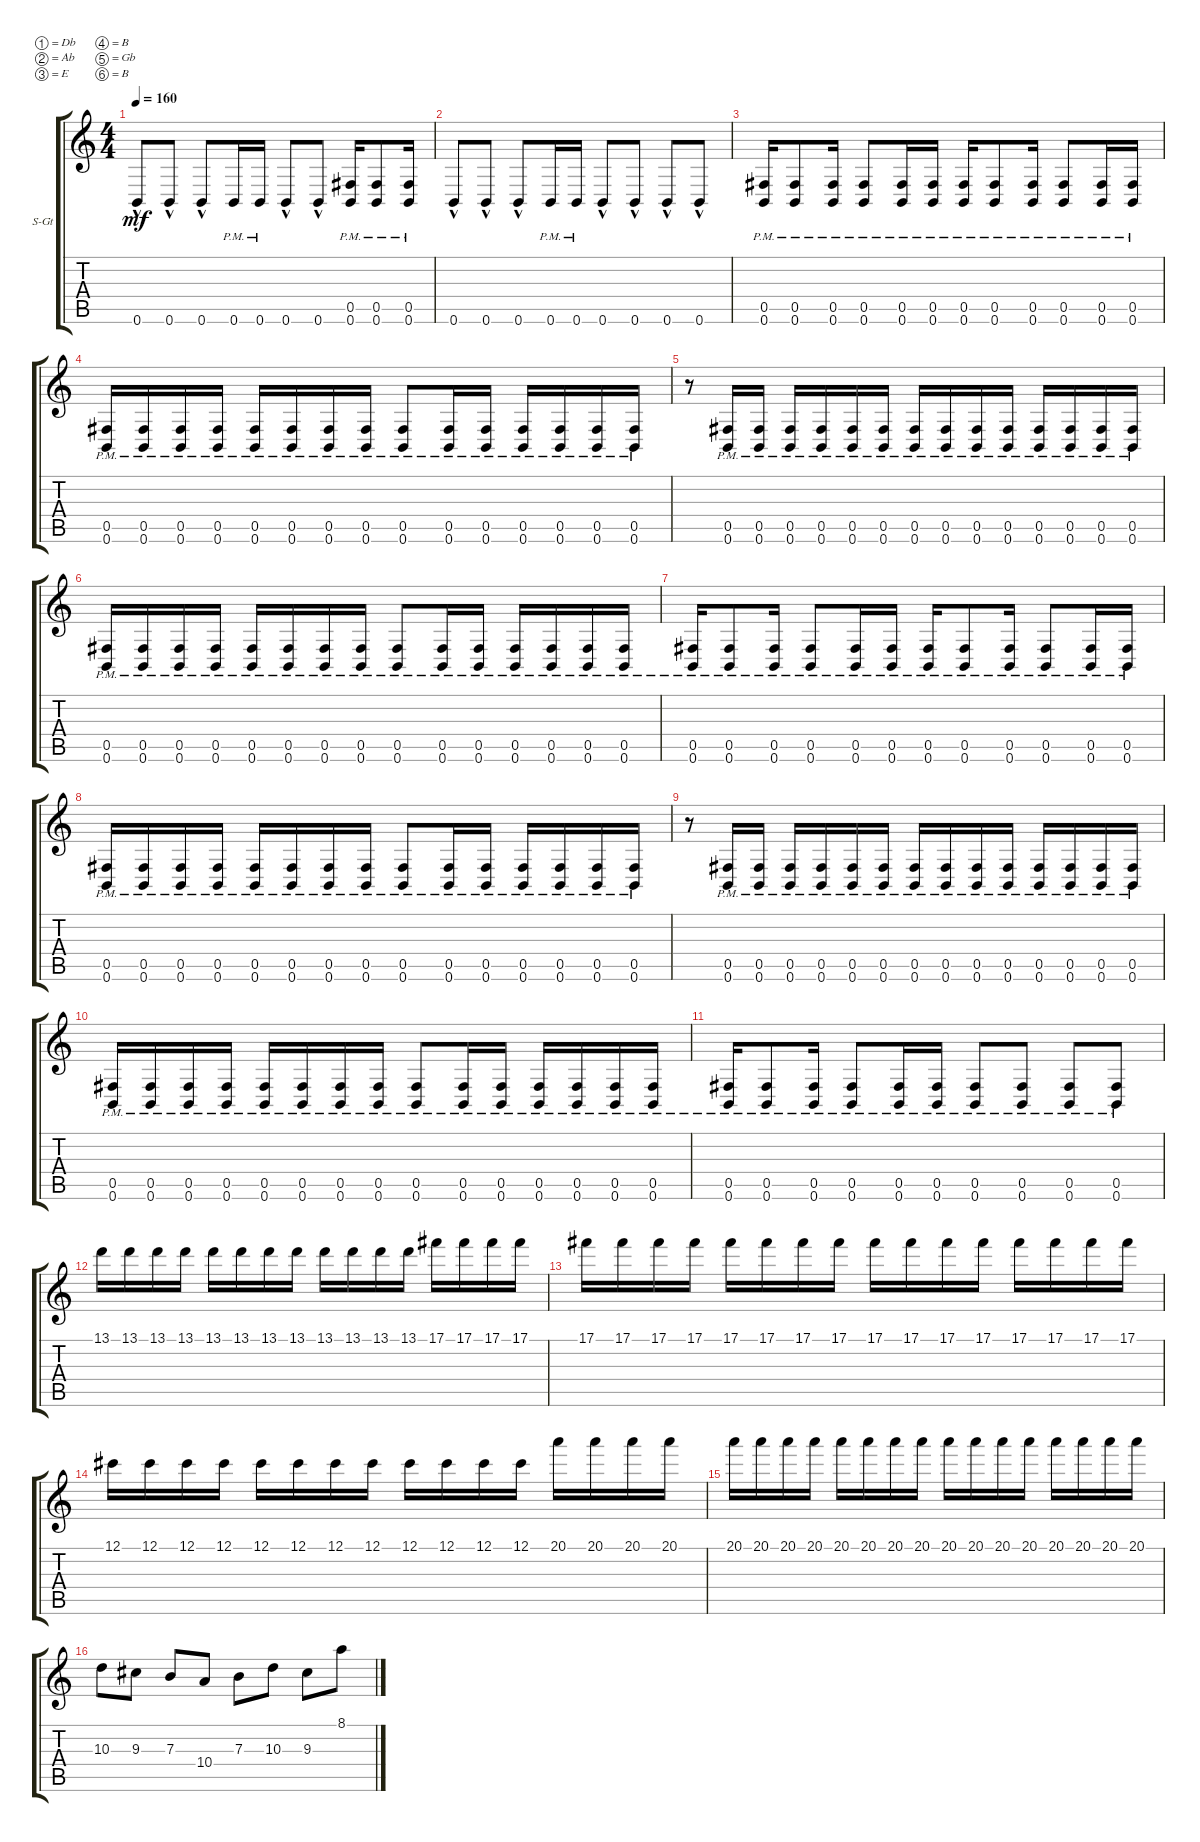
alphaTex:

\defaultSystemsLayout 4
\bracketExtendMode groupsimilarinstruments
\firstSystemTrackNameOrientation horizontal
\otherSystemsTrackNameOrientation horizontal
\track ("Guitar 1" "S-Gt") {instrument acousticguitarsteel}
\staff {score tabs}
\tuning (Db4 Ab3 E3 B2 Gb2 B1)
\ts (4 4)
\tempo 160
\clef g2
\ks c
0.6{hac}.8{dy mf} 0.6{hac}.8 0.6{hac}.8 0.6{pm}.16 0.6{pm}.16 0.6{hac}.8 0.6{hac}.8 (0.6{pm} 0.5{pm}).16 (0.6{pm} 0.5{pm}).8 (0.6{pm} 0.5{pm}).16 |
0.6{hac}.8 0.6{hac}.8 0.6{hac}.8 0.6{pm}.16 0.6{pm}.16 0.6{hac}.8 0.6{hac}.8 0.6{hac}.8 0.6{hac}.8 |
(0.6{pm} 0.5{pm}).16 (0.6{pm} 0.5{pm}).8 (0.6{pm} 0.5{pm}).16 (0.6{pm} 0.5{pm}).8 (0.6{pm} 0.5{pm}).16 (0.6{pm} 0.5{pm}).16 (0.6{pm} 0.5{pm}).16 (0.6{pm} 0.5{pm}).8 (0.6{pm} 0.5{pm}).16 (0.6{pm} 0.5{pm}).8 (0.6{pm} 0.5{pm}).16 (0.6{pm} 0.5{pm}).16 |
(0.6{pm} 0.5{pm}).16 (0.6{pm} 0.5{pm}).16 (0.6{pm} 0.5{pm}).16 (0.6{pm} 0.5{pm}).16 (0.6{pm} 0.5{pm}).16 (0.6{pm} 0.5{pm}).16 (0.6{pm} 0.5{pm}).16 (0.6{pm} 0.5{pm}).16 (0.6{pm} 0.5{pm}).8 (0.6{pm} 0.5{pm}).16 (0.6{pm} 0.5{pm}).16 (0.6{pm} 0.5{pm}).16 (0.6{pm} 0.5{pm}).16 (0.6{pm} 0.5{pm}).16 (0.6{pm} 0.5{pm}).16 |
r.8 (0.6{pm} 0.5{pm}).16 (0.6{pm} 0.5{pm}).16 (0.6{pm} 0.5{pm}).16 (0.6{pm} 0.5{pm}).16 (0.6{pm} 0.5{pm}).16 (0.6{pm} 0.5{pm}).16 (0.6{pm} 0.5{pm}).16 (0.6{pm} 0.5{pm}).16 (0.6{pm} 0.5{pm}).16 (0.6{pm} 0.5{pm}).16 (0.6{pm} 0.5{pm}).16 (0.6{pm} 0.5{pm}).16 (0.6{pm} 0.5{pm}).16 (0.6{pm} 0.5{pm}).16 |
(0.6{pm} 0.5{pm}).16 (0.6{pm} 0.5{pm}).16 (0.6{pm} 0.5{pm}).16 (0.6{pm} 0.5{pm}).16 (0.6{pm} 0.5{pm}).16 (0.6{pm} 0.5{pm}).16 (0.6{pm} 0.5{pm}).16 (0.6{pm} 0.5{pm}).16 (0.6{pm} 0.5{pm}).8 (0.6{pm} 0.5{pm}).16 (0.6{pm} 0.5{pm}).16 (0.6{pm} 0.5{pm}).16 (0.6{pm} 0.5{pm}).16 (0.6{pm} 0.5{pm}).16 (0.6{pm} 0.5{pm}).16 |
(0.6{pm} 0.5{pm}).16 (0.6{pm} 0.5{pm}).8 (0.6{pm} 0.5{pm}).16 (0.6{pm} 0.5{pm}).8 (0.6{pm} 0.5{pm}).16 (0.6{pm} 0.5{pm}).16 (0.6{pm} 0.5{pm}).16 (0.6{pm} 0.5{pm}).8 (0.6{pm} 0.5{pm}).16 (0.6{pm} 0.5{pm}).8 (0.6{pm} 0.5{pm}).16 (0.6{pm} 0.5{pm}).16 |
(0.6{pm} 0.5{pm}).16 (0.6{pm} 0.5{pm}).16 (0.6{pm} 0.5{pm}).16 (0.6{pm} 0.5{pm}).16 (0.6{pm} 0.5{pm}).16 (0.6{pm} 0.5{pm}).16 (0.6{pm} 0.5{pm}).16 (0.6{pm} 0.5{pm}).16 (0.6{pm} 0.5{pm}).8 (0.6{pm} 0.5{pm}).16 (0.6{pm} 0.5{pm}).16 (0.6{pm} 0.5{pm}).16 (0.6{pm} 0.5{pm}).16 (0.6{pm} 0.5{pm}).16 (0.6{pm} 0.5{pm}).16 |
r.8 (0.6{pm} 0.5{pm}).16 (0.6{pm} 0.5{pm}).16 (0.6{pm} 0.5{pm}).16 (0.6{pm} 0.5{pm}).16 (0.6{pm} 0.5{pm}).16 (0.6{pm} 0.5{pm}).16 (0.6{pm} 0.5{pm}).16 (0.6{pm} 0.5{pm}).16 (0.6{pm} 0.5{pm}).16 (0.6{pm} 0.5{pm}).16 (0.6{pm} 0.5{pm}).16 (0.6{pm} 0.5{pm}).16 (0.6{pm} 0.5{pm}).16 (0.6{pm} 0.5{pm}).16 |
(0.6{pm} 0.5{pm}).16 (0.6{pm} 0.5{pm}).16 (0.6{pm} 0.5{pm}).16 (0.6{pm} 0.5{pm}).16 (0.6{pm} 0.5{pm}).16 (0.6{pm} 0.5{pm}).16 (0.6{pm} 0.5{pm}).16 (0.6{pm} 0.5{pm}).16 (0.6{pm} 0.5{pm}).8 (0.6{pm} 0.5{pm}).16 (0.6{pm} 0.5{pm}).16 (0.6{pm} 0.5{pm}).16 (0.6{pm} 0.5{pm}).16 (0.6{pm} 0.5{pm}).16 (0.6{pm} 0.5{pm}).16 |
(0.6{pm} 0.5{pm}).16 (0.6{pm} 0.5{pm}).8 (0.6{pm} 0.5{pm}).16 (0.6{pm} 0.5{pm}).8 (0.6{pm} 0.5{pm}).16 (0.6{pm} 0.5{pm}).16 (0.6{pm} 0.5{pm}).8 (0.6{pm} 0.5{pm}).8 (0.5{pm} 0.6{pm}).8 (0.6{pm} 0.5{pm}).8 |
13.1.16 13.1.16 13.1.16 13.1.16 13.1.16 13.1.16 13.1.16 13.1.16 13.1.16 13.1.16 13.1.16 13.1.16 17.1.16 17.1.16 17.1.16 17.1.16 |
17.1.16 17.1.16 17.1.16 17.1.16 17.1.16 17.1.16 17.1.16 17.1.16 17.1.16 17.1.16 17.1.16 17.1.16 17.1.16 17.1.16 17.1.16 17.1.16 |
12.1.16 12.1.16 12.1.16 12.1.16 12.1.16 12.1.16 12.1.16 12.1.16 12.1.16 12.1.16 12.1.16 12.1.16 20.1.16 20.1.16 20.1.16 20.1.16 |
20.1.16 20.1.16 20.1.16 20.1.16 20.1.16 20.1.16 20.1.16 20.1.16 20.1.16 20.1.16 20.1.16 20.1.16 20.1.16 20.1.16 20.1.16 20.1.16 |
10.3.8 9.3.8 7.3.8 10.4.8 7.3.8 10.3.8 9.3.8 8.1.8
